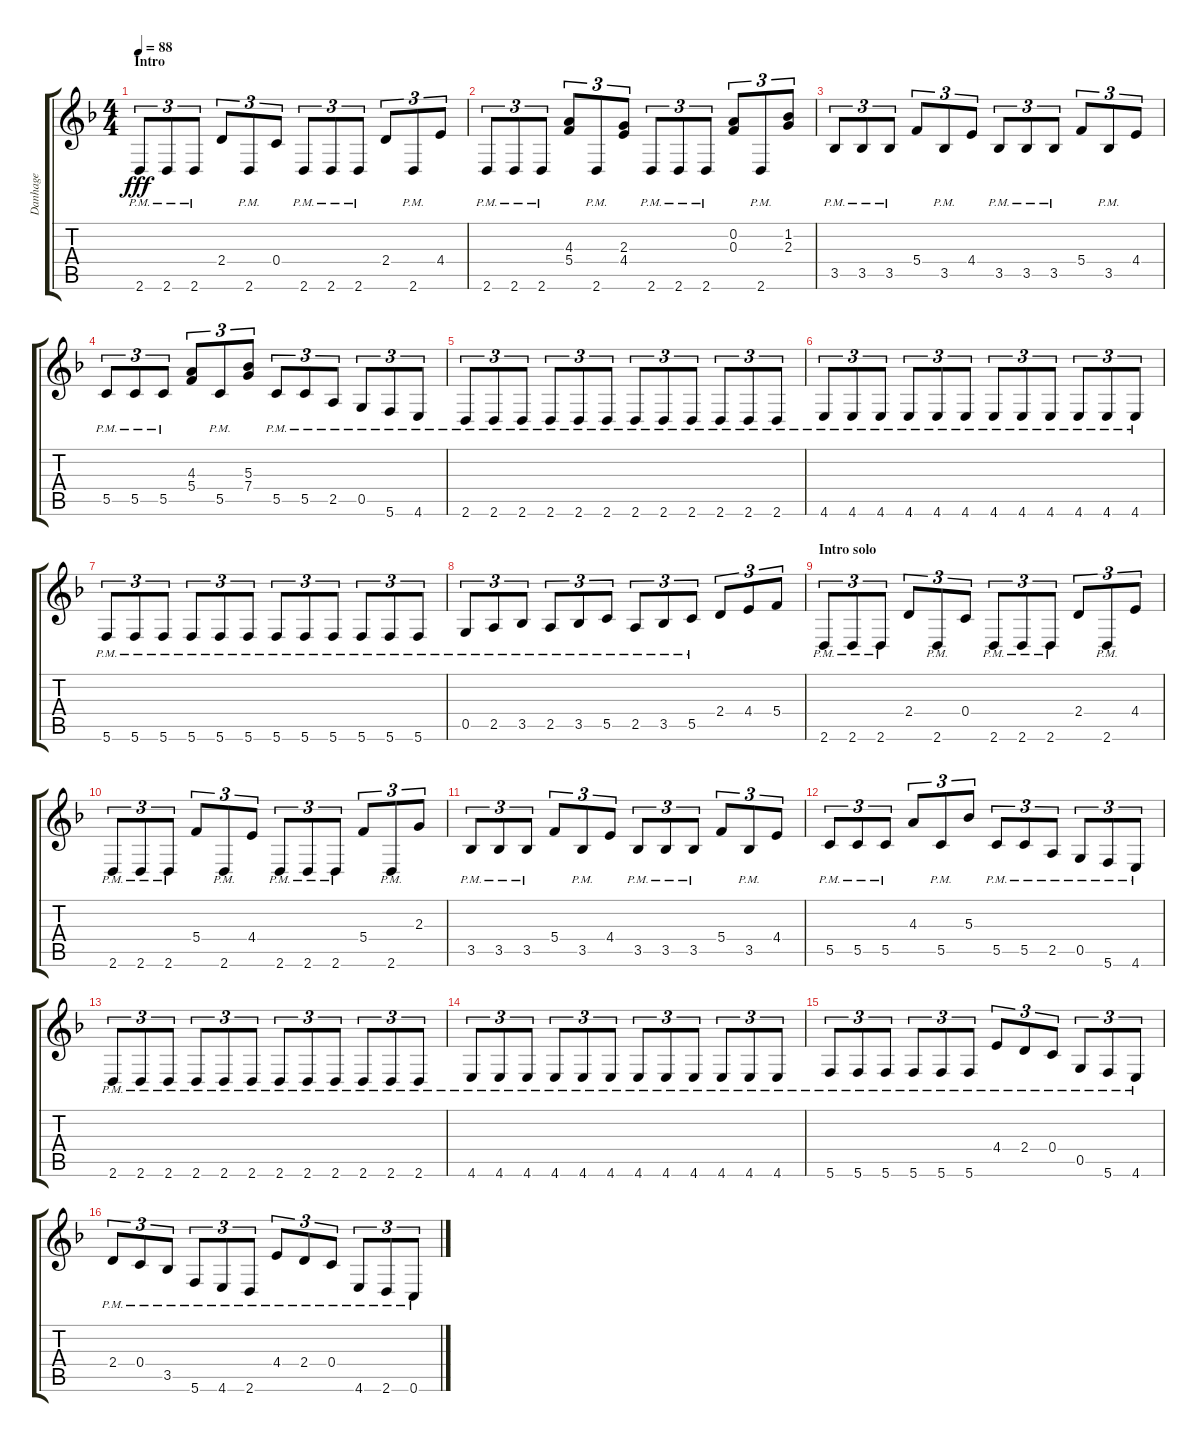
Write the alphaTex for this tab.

\track ("Danhage" "Danhage") {instrument distortionguitar}
\staff {score tabs}
\tuning (D4 A3 F3 C3 G2 C2) {hide}
\ts (4 4)
\section ("" "Intro")
\tempo 88
\tempo 176
\tempo 88
\clef g2
\ks f
2.6{pm}.8{tu (3 2) dy fff instrument distortionguitar} 2.6{pm}.8{tu (3 2)} 2.6{pm}.8{tu (3 2)} 2.4.8{tu (3 2)} 2.6{pm}.8{tu (3 2)} 0.4.8{tu (3 2)} 2.6{pm}.8{tu (3 2)} 2.6{pm}.8{tu (3 2)} 2.6{pm}.8{tu (3 2)} 2.4.8{tu (3 2)} 2.6{pm}.8{tu (3 2)} 4.4.8{tu (3 2)} |
2.6{pm}.8{tu (3 2)} 2.6{pm}.8{tu (3 2)} 2.6{pm}.8{tu (3 2)} (4.3 5.4).8{tu (3 2)} 2.6{pm}.8{tu (3 2)} (2.3 4.4).8{tu (3 2)} 2.6{pm}.8{tu (3 2)} 2.6{pm}.8{tu (3 2)} 2.6{pm}.8{tu (3 2)} (0.2 0.3).8{tu (3 2)} 2.6{pm}.8{tu (3 2)} (1.2 2.3).8{tu (3 2)} |
3.5{pm}.8{tu (3 2)} 3.5{pm}.8{tu (3 2)} 3.5{pm}.8{tu (3 2)} 5.4.8{tu (3 2)} 3.5{pm}.8{tu (3 2)} 4.4.8{tu (3 2)} 3.5{pm}.8{tu (3 2)} 3.5{pm}.8{tu (3 2)} 3.5{pm}.8{tu (3 2)} 5.4.8{tu (3 2)} 3.5{pm}.8{tu (3 2)} 4.4.8{tu (3 2)} |
5.5{pm}.8{tu (3 2)} 5.5{pm}.8{tu (3 2)} 5.5{pm}.8{tu (3 2)} (4.3 5.4).8{tu (3 2)} 5.5{pm}.8{tu (3 2)} (5.3 7.4).8{tu (3 2)} 5.5{pm}.8{tu (3 2)} 5.5{pm}.8{tu (3 2)} 2.5{pm}.8{tu (3 2)} 0.5{pm}.8{tu (3 2)} 5.6{pm}.8{tu (3 2)} 4.6{pm}.8{tu (3 2)} |
2.6{pm}.8{tu (3 2)} 2.6{pm}.8{tu (3 2)} 2.6{pm}.8{tu (3 2)} 2.6{pm}.8{tu (3 2)} 2.6{pm}.8{tu (3 2)} 2.6{pm}.8{tu (3 2)} 2.6{pm}.8{tu (3 2)} 2.6{pm}.8{tu (3 2)} 2.6{pm}.8{tu (3 2)} 2.6{pm}.8{tu (3 2)} 2.6{pm}.8{tu (3 2)} 2.6{pm}.8{tu (3 2)} |
4.6{pm}.8{tu (3 2)} 4.6{pm}.8{tu (3 2)} 4.6{pm}.8{tu (3 2)} 4.6{pm}.8{tu (3 2)} 4.6{pm}.8{tu (3 2)} 4.6{pm}.8{tu (3 2)} 4.6{pm}.8{tu (3 2)} 4.6{pm}.8{tu (3 2)} 4.6{pm}.8{tu (3 2)} 4.6{pm}.8{tu (3 2)} 4.6{pm}.8{tu (3 2)} 4.6{pm}.8{tu (3 2)} |
5.6{pm}.8{tu (3 2)} 5.6{pm}.8{tu (3 2)} 5.6{pm}.8{tu (3 2)} 5.6{pm}.8{tu (3 2)} 5.6{pm}.8{tu (3 2)} 5.6{pm}.8{tu (3 2)} 5.6{pm}.8{tu (3 2)} 5.6{pm}.8{tu (3 2)} 5.6{pm}.8{tu (3 2)} 5.6{pm}.8{tu (3 2)} 5.6{pm}.8{tu (3 2)} 5.6{pm}.8{tu (3 2)} |
0.5{pm}.8{tu (3 2)} 2.5{pm}.8{tu (3 2)} 3.5{pm}.8{tu (3 2)} 2.5{pm}.8{tu (3 2)} 3.5{pm}.8{tu (3 2)} 5.5{pm}.8{tu (3 2)} 2.5{pm}.8{tu (3 2)} 3.5{pm}.8{tu (3 2)} 5.5{pm}.8{tu (3 2)} 2.4.8{tu (3 2)} 4.4.8{tu (3 2)} 5.4.8{tu (3 2)} |
\section ("" "Intro solo")
2.6{pm}.8{tu (3 2)} 2.6{pm}.8{tu (3 2)} 2.6{pm}.8{tu (3 2)} 2.4.8{tu (3 2)} 2.6{pm}.8{tu (3 2)} 0.4.8{tu (3 2)} 2.6{pm}.8{tu (3 2)} 2.6{pm}.8{tu (3 2)} 2.6{pm}.8{tu (3 2)} 2.4.8{tu (3 2)} 2.6{pm}.8{tu (3 2)} 4.4.8{tu (3 2)} |
2.6{pm}.8{tu (3 2)} 2.6{pm}.8{tu (3 2)} 2.6{pm}.8{tu (3 2)} 5.4.8{tu (3 2)} 2.6{pm}.8{tu (3 2)} 4.4.8{tu (3 2)} 2.6{pm}.8{tu (3 2)} 2.6{pm}.8{tu (3 2)} 2.6{pm}.8{tu (3 2)} 5.4.8{tu (3 2)} 2.6{pm}.8{tu (3 2)} 2.3.8{tu (3 2)} |
3.5{pm}.8{tu (3 2)} 3.5{pm}.8{tu (3 2)} 3.5{pm}.8{tu (3 2)} 5.4.8{tu (3 2)} 3.5{pm}.8{tu (3 2)} 4.4.8{tu (3 2)} 3.5{pm}.8{tu (3 2)} 3.5{pm}.8{tu (3 2)} 3.5{pm}.8{tu (3 2)} 5.4.8{tu (3 2)} 3.5{pm}.8{tu (3 2)} 4.4.8{tu (3 2)} |
5.5{pm}.8{tu (3 2)} 5.5{pm}.8{tu (3 2)} 5.5{pm}.8{tu (3 2)} 4.3.8{tu (3 2)} 5.5{pm}.8{tu (3 2)} 5.3.8{tu (3 2)} 5.5{pm}.8{tu (3 2)} 5.5{pm}.8{tu (3 2)} 2.5{pm}.8{tu (3 2)} 0.5{pm}.8{tu (3 2)} 5.6{pm}.8{tu (3 2)} 4.6{pm}.8{tu (3 2)} |
2.6{pm}.8{tu (3 2)} 2.6{pm}.8{tu (3 2)} 2.6{pm}.8{tu (3 2)} 2.6{pm}.8{tu (3 2)} 2.6{pm}.8{tu (3 2)} 2.6{pm}.8{tu (3 2)} 2.6{pm}.8{tu (3 2)} 2.6{pm}.8{tu (3 2)} 2.6{pm}.8{tu (3 2)} 2.6{pm}.8{tu (3 2)} 2.6{pm}.8{tu (3 2)} 2.6{pm}.8{tu (3 2)} |
4.6{pm}.8{tu (3 2)} 4.6{pm}.8{tu (3 2)} 4.6{pm}.8{tu (3 2)} 4.6{pm}.8{tu (3 2)} 4.6{pm}.8{tu (3 2)} 4.6{pm}.8{tu (3 2)} 4.6{pm}.8{tu (3 2)} 4.6{pm}.8{tu (3 2)} 4.6{pm}.8{tu (3 2)} 4.6{pm}.8{tu (3 2)} 4.6{pm}.8{tu (3 2)} 4.6{pm}.8{tu (3 2)} |
5.6{pm}.8{tu (3 2)} 5.6{pm}.8{tu (3 2)} 5.6{pm}.8{tu (3 2)} 5.6{pm}.8{tu (3 2)} 5.6{pm}.8{tu (3 2)} 5.6{pm}.8{tu (3 2)} 4.4{pm}.8{tu (3 2)} 2.4{pm}.8{tu (3 2)} 0.4{pm}.8{tu (3 2)} 0.5{pm}.8{tu (3 2)} 5.6{pm}.8{tu (3 2)} 4.6{pm}.8{tu (3 2)} |
2.4{pm}.8{tu (3 2)} 0.4{pm}.8{tu (3 2)} 3.5{pm}.8{tu (3 2)} 5.6{pm}.8{tu (3 2)} 4.6{pm}.8{tu (3 2)} 2.6{pm}.8{tu (3 2)} 4.4{pm}.8{tu (3 2)} 2.4{pm}.8{tu (3 2)} 0.4{pm}.8{tu (3 2)} 4.6{pm}.8{tu (3 2)} 2.6{pm}.8{tu (3 2)} 0.6{pm}.8{tu (3 2)}
